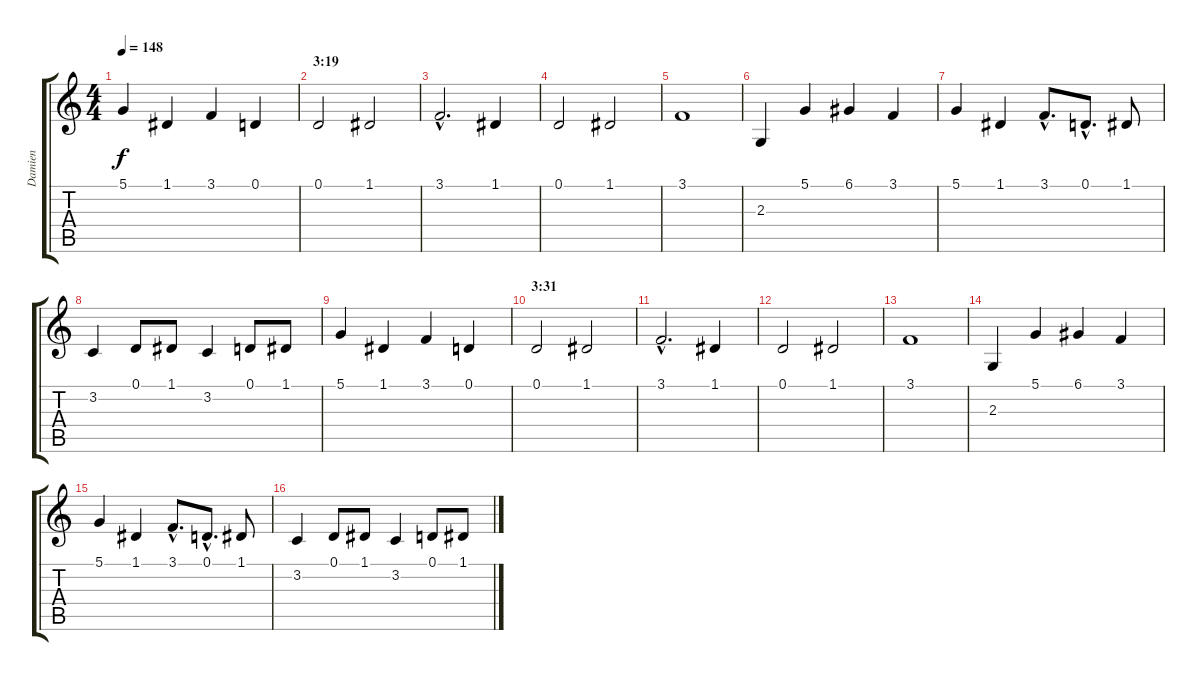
\track ("Damien" "Damien") {instrument choiraahs}
\staff {score tabs}
\tuning (D4 A3 F3 C3 G2 D2) {hide}
\ts (4 4)
\tempo 148
\clef g2
\ks c
5.1.4{dy f} 1.1.4 3.1.4 0.1.4 |
\section ("" "3:19")
0.1.2 1.1.2 |
3.1{hac}.2{d} 1.1.4 |
0.1.2 1.1.2 |
3.1.1 |
2.3.4 5.1.4 6.1.4 3.1.4 |
5.1.4 1.1.4 3.1{hac}.8{d} 0.1{hac}.8{d} 1.1.8 |
3.2.4 0.1.8 1.1.8 3.2.4 0.1.8 1.1.8 |
5.1.4 1.1.4 3.1.4 0.1.4 |
\section ("" "3:31")
0.1.2 1.1.2 |
3.1{hac}.2{d} 1.1.4 |
0.1.2 1.1.2 |
3.1.1 |
2.3.4 5.1.4 6.1.4 3.1.4 |
5.1.4 1.1.4 3.1{hac}.8{d} 0.1{hac}.8{d} 1.1.8 |
3.2.4 0.1.8 1.1.8 3.2.4 0.1.8 1.1.8
